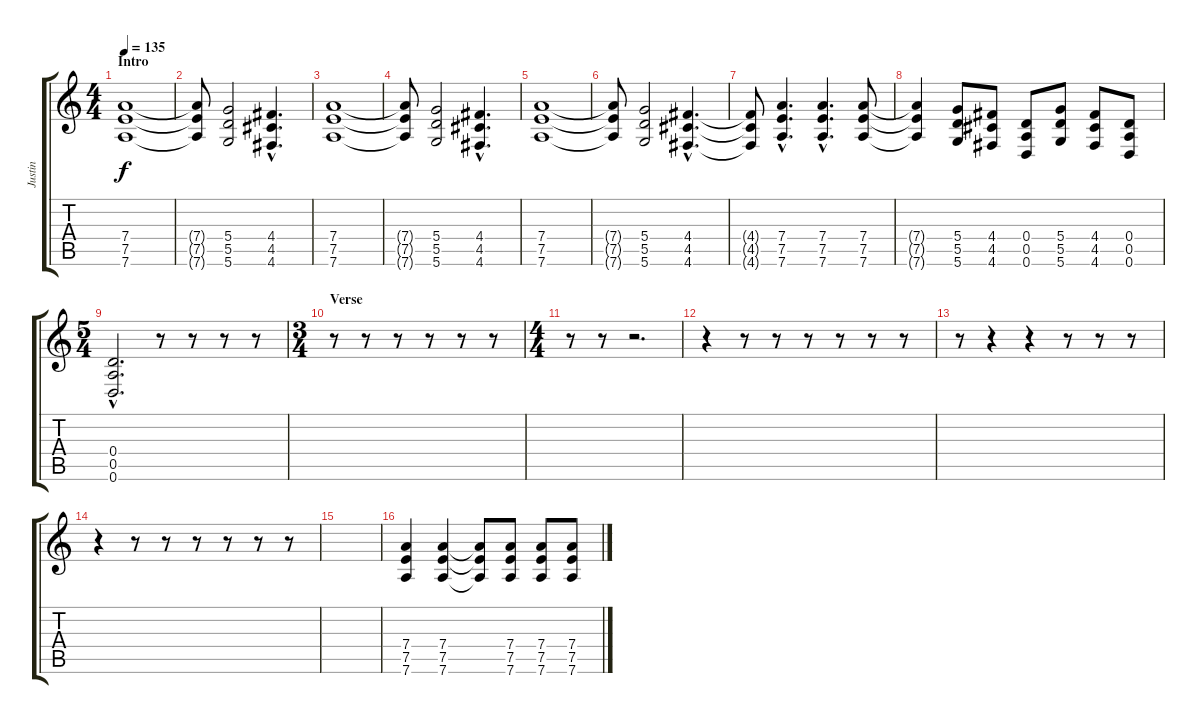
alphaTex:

\track ("Justin" "Justin") {instrument overdrivenguitar}
\staff {score tabs}
\tuning (E4 B3 G3 D3 A2 D2) {hide}
\ts (4 4)
\section ("" "Intro")
\tempo 135
\clef g2
\ks c
(7.4 7.5 7.6).1{dy f instrument overdrivenguitar} |
(7.4{t} 7.5{t} 7.6{t}).8 (5.4 5.5 5.6).2 (4.4{hac} 4.5{hac} 4.6{hac}).4{d} |
(7.4 7.5 7.6).1 |
(7.4{t} 7.5{t} 7.6{t}).8 (5.4 5.5 5.6).2 (4.4{hac} 4.5{hac} 4.6{hac}).4{d} |
(7.4 7.5 7.6).1 |
(7.4{t} 7.5{t} 7.6{t}).8 (5.4 5.5 5.6).2 (4.4{hac} 4.5{hac} 4.6{hac}).4{d} |
(4.4{t} 4.5{t} 4.6{t}).8 (7.4{hac} 7.5{hac} 7.6{hac}).4{d} (7.4{hac} 7.5{hac} 7.6{hac}).4{d} (7.4 7.5 7.6).8 |
(7.4{t} 7.5{t} 7.6{t}).4 (5.4 5.5 5.6).8 (4.4 4.5 4.6).8 (0.4 0.5 0.6).8 (5.4 5.5 5.6).8 (4.4 4.5 4.6).8 (0.4 0.5 0.6).8 |
\ts (5 4)
(0.4{hac} 0.5{hac} 0.6{hac}).2{d} r.8 r.8 r.8 r.8 |
\ts (3 4)
\section ("" "Verse")
r.8 r.8 r.8 r.8 r.8 r.8 |
\ts (4 4)
r.8 r.8 r.2{d} |
r.4 r.8 r.8 r.8 r.8 r.8 r.8 |
r.8 r.4 r.4 r.8 r.8 r.8 |
r.4 r.8 r.8 r.8 r.8 r.8 r.8 |
|
(7.4 7.5 7.6).4 (7.4 7.5 7.6).4 (7.4{t} 7.5{t} 7.6{t}).8 (7.4 7.5 7.6).8 (7.4 7.5 7.6).8 (7.4 7.5 7.6).8
